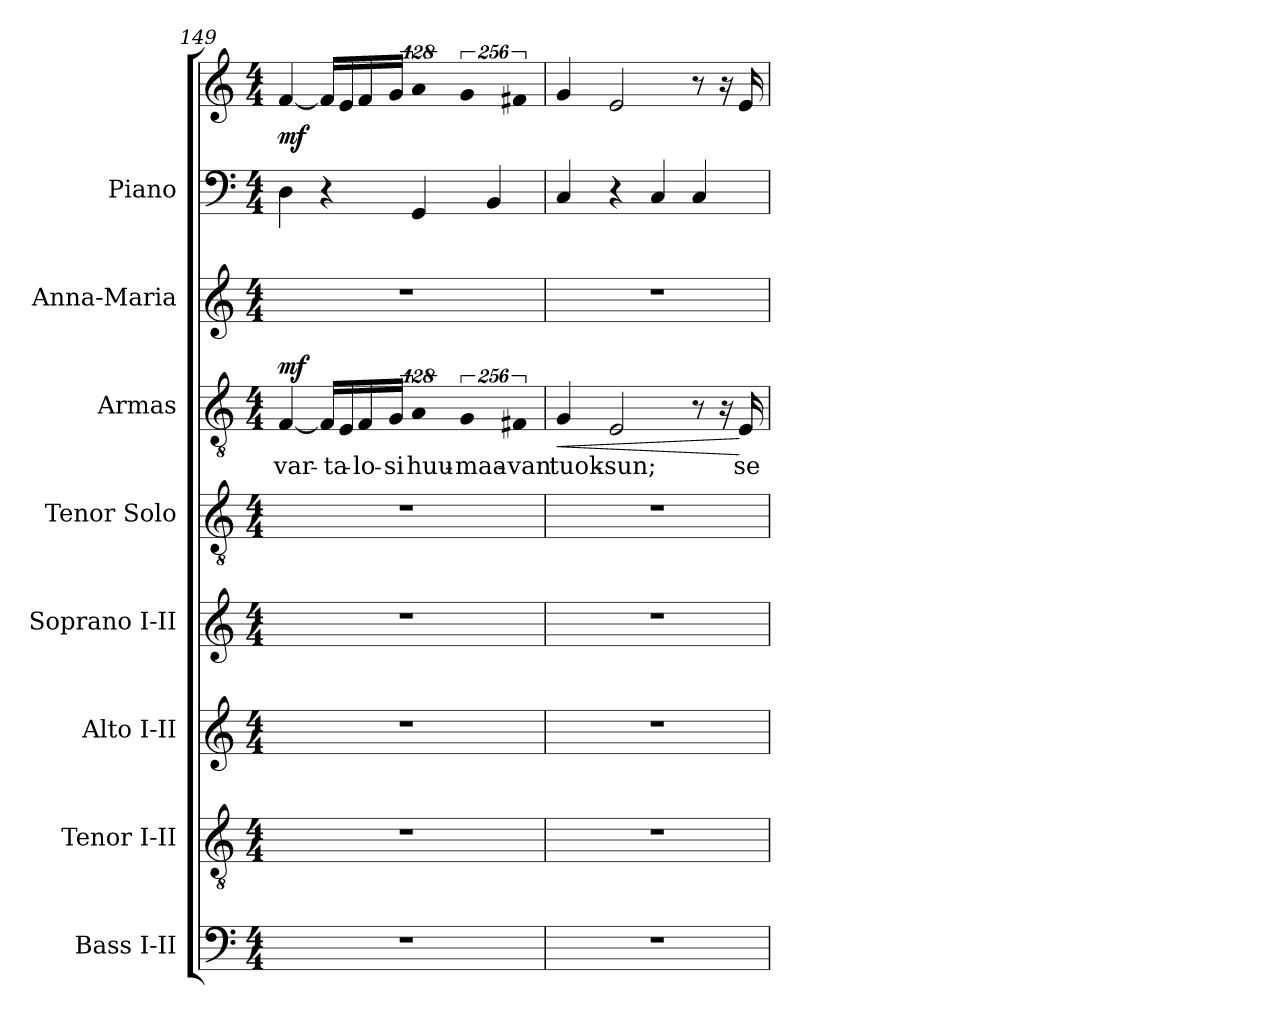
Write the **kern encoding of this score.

**kern	**kern	**kern	**kern	**kern	**kern	**text	**dynam	**kern	**kern	**kern	**dynam
*part8	*part7	*part6	*part5	*part4	*part3	*part3	*part3	*part2	*part1	*part1	*part1
*staff9	*staff8	*staff7	*staff6	*staff5	*staff4	*staff4	*staff4	*staff3	*staff2	*staff1	*staff1/2
*I"Bass I-II	*I"Tenor I-II	*I"Alto I-II	*I"Soprano I-II	*I"Tenor Solo	*I"Armas	*	*	*I"Anna-Maria	*I"Piano	*	*
*I'B.	*I'T.	*I'A.	*I'S.	*I'T. Solo	*I'Armas	*	*	*I'A-M	*I'Pno.	*	*
*clefF4	*clefGv2	*clefG2	*clefG2	*clefGv2	*clefGv2	*	*	*clefG2	*clefF4	*clefG2	*
*	*ITrd7c12	*	*	*ITrd7c12	*ITrd7c12	*	*	*	*	*	*
*k[]	*k[]	*k[]	*k[]	*k[]	*k[]	*	*	*k[]	*k[]	*k[]	*
*C:	*C:	*C:	*C:	*C:	*C:	*	*	*C:	*C:	*C:	*
*M4/4	*M4/4	*M4/4	*M4/4	*M4/4	*M4/4	*	*	*M4/4	*M4/4	*M4/4	*
=149	=149	=149	=149	=149	=149	=149	=149	=149	=149	=149	=149
!	!	!	!	!	!	!LO:LY:b:color=#000000	!	!	!	!	!
1r	1r	1r	1r	1r	[<4FFi/	var-	mf	1r	4Di\	[<4fi/	mf
.	.	.	.	.	16FFi/LL]	.	.	.	4r	16fi/LL]	.
!	!	!	!	!	!	!LO:LY:b:color=#000000	!	!	!	!	!
.	.	.	.	.	16EEi/	-ta-	.	.	.	16ei/	.
!	!	!	!	!	!	!LO:LY:b:color=#000000	!	!	!	!	!
.	.	.	.	.	16FFi/	-lo-	.	.	.	16fi/	.
!	!	!	!	!	!	!LO:LY:b:color=#000000	!	!	!	!	!
.	.	.	.	.	16GGi/JJ	-si	.	.	.	16gi/JJ	.
!	!	!	!	!	!LO:N:vis=4	!	!	!	!	!	!
!	!	!	!	!	!	!LO:LY:b:color=#000000	!	!	!	!LO:N:vis=4	!
.	.	.	.	.	512%85AAi/	huu-	.	.	4GGi/	512%85ai/	.
!	!	!	!	!	!LO:N:vis=4	!	!	!	!	!	!
!	!	!	!	!	!	!LO:LY:b:color=#000000	!	!	!	!LO:N:vis=4	!
.	.	.	.	.	1024%171GGi/	-maa-	.	.	.	1024%171gi/	.
.	.	.	.	.	.	.	.	.	4BBi/	.	.
!	!	!	!	!	!LO:N:vis=4	!	!	!	!	!	!
!	!	!	!	!	!	!LO:LY:b:color=#000000	!	!	!	!LO:N:vis=4	!
.	.	.	.	.	1024%171FF#Xi/	-van	.	.	.	1024%171f#Xi/	.
=150	=150	=150	=150	=150	=150	=150	=150	=150	=150	=150	=150
!	!	!	!	!	!	!LO:LY:b:color=#000000	!LO:HP:b	!	!	!	!
1r	1r	1r	1r	1r	4GGi/	tuok-	<	1r	4Ci/	4gi/	.
!	!	!	!	!	!	!LO:LY:b:color=#000000	!	!	!	!	!
.	.	.	.	.	2EEi/	-sun;	.	.	4r	2ei/	[
.	.	.	.	.	.	.	.	.	4Ci/	.	.
.	.	.	.	.	8r	.	.	.	4Ci/	8r	.
.	.	.	.	.	16r	.	.	.	.	16r	.
!	!	!	!	!	!	!LO:LY:b:color=#000000	!	!	!	!	!LO:HP:b
.	.	.	.	.	16EEi/	se	[	.	.	16ei/	<
=	=	=	=	=	=	=	=	=	=	=	=
*-	*-	*-	*-	*-	*-	*-	*-	*-	*-	*-	*-
